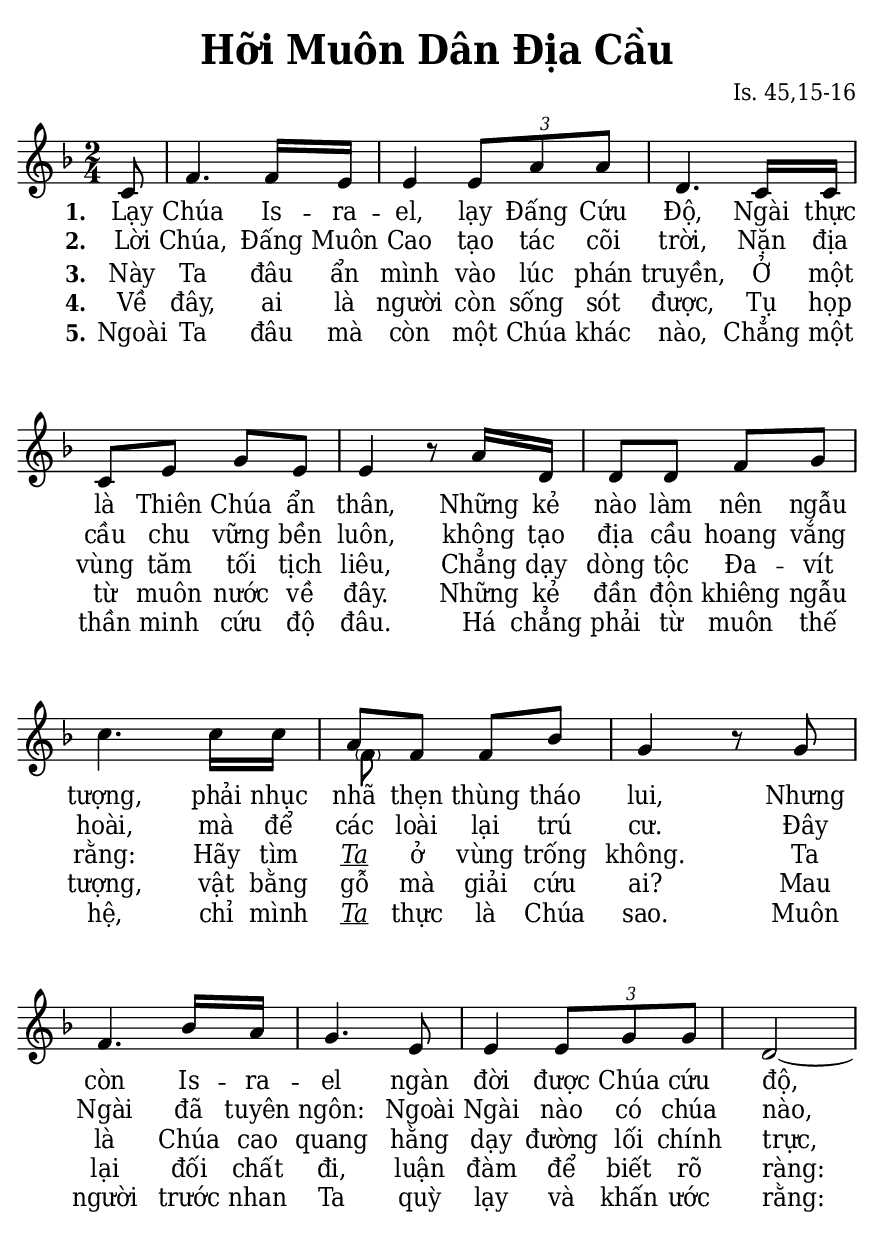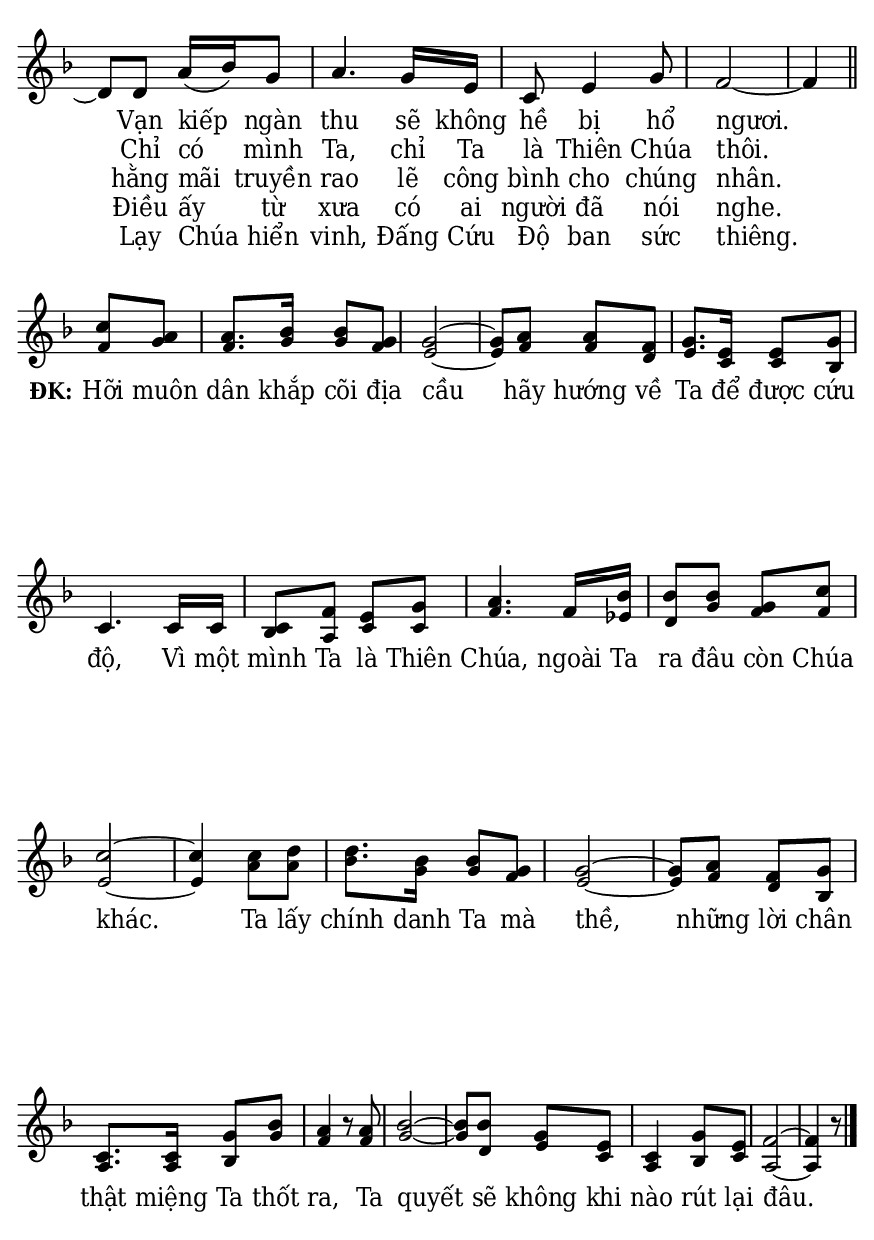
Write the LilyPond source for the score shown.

% Cài đặt chung\
\version "2.22.1"
\include "english.ly"

\header {
  title = \markup { \fontsize #1 "Hỡi Muôn Dân Địa Cầu" }
  composer = "Is. 45,15-16"
  %arranger = "Lm. Kim Long"
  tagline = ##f
}

% Nhạc phiên khúc
nhacPhienKhucSop = \relative c' {
  \partial 8 c8 |
  f4. f16 e |
  e4 \tuplet 3/2 { e8 a a } |
  d,4. c16 c |
  c8 e g e |
  e4 r8 a16 d, |
  d8 d f g |
  c4. c16 c
  <<
    {
      \voiceOne
      a8
    }
    \new Voice = "beSop" {
      \voiceTwo
      \stemDown
      \once \override NoteColumn.force-hshift = #1
      \parenthesize
      f8
    }
  >>
  \oneVoice
  f f bf |
  g4 r8 g |
  f4. bf16 a |
  g4. e8 |
  e4 \tuplet 3/2 { e8 g g  } |
  d2 ~ |
  d8 d a'16 (bf) g8 |
  a4. g16 e |
  c8 e4 g8 |
  f2 ~ |
  f4 \bar "||"
  
  c'8 a |
  a8. bf16 bf8 g |
  g2 ~ |
  g8 a a f |
  g8. e16 e8 g |
  c,4. c16 c |
  c8 f e g |
  a4. f16 bf |
  bf8 bf g8 c |
  c2 ~ |
  c4 c8 d |
  d8. bf16 bf8 g |
  g2 ~ |
  g8 a f g |
  c,8. c16 g'8 bf |
  a4 r8 a |
  bf2 ~ |
  bf8 bf g e |
  c4 g'8 e |
  f2 ~ |
  f4 r8 \bar "|."
}

nhacPhienKhucAlto = \relative c' {
  r8 |
  R2*17
  r4
  f8 g |
  f8. g16 g8 f |
  e2 ~ |
  e8 f f d |
  e8. c16 c8 bf |
  c4. c16 c |
  bf8 a c c |
  f4. f16 ef |
  d8 g f f |
  e2 ~ |
  e4 a8 a |
  bf8. g16 g8 f |
  e2 ~ |
  e8 f d bf |
  a8. a16 bf8 g' |
  f4 r8 f |
  g2 ~ |
  g8 d e c |
  a4 bf8 c |
  a2 ~ |
  a4 r8
}

% Lời phiên khúc
loiPhienKhucSop = \lyrics {
  <<
    {
      \set stanza = "1."
      Lạy Chúa Is -- ra -- el, lạy Đấng Cứu Độ,
      Ngài thực là Thiên Chúa ẩn thân,
      Những kẻ nào làm nên ngẫu tượng,
      phải nhục nhã thẹn thùng tháo lui,
      Nhưng còn Is -- ra -- el ngàn đời được Chúa cứu độ,
      Vạn kiếp ngàn thu sẽ không hề bị hổ ngươi.
    }
    \new Lyrics {
	    \set associatedVoice = "beSop"
	    \set stanza = "2."
	    Lời Chúa, Đấng Muôn Cao tạo tác cõi trời,
	    Nặn địa cầu chu vững bền luôn,
	    không tạo địa cầu hoang vắng hoài,
	    mà để các loài lại trú cư.
	    Đây Ngài đã tuyên ngôn:
	    Ngoài Ngài nào có chúa nào,
	    Chỉ có mình Ta, chỉ Ta là Thiên Chúa thôi.
    }
    \new Lyrics {
	    \set associatedVoice = "beSop"
	    \set stanza = "3."
	    Này Ta đâu ẩn mình vào lúc phán truyền,
	    Ở một vùng tăm tối tịch liêu,
	    Chẳng dạy dòng tộc Đa -- vít rằng:
	    Hãy tìm \markup { \italic \underline "Ta" }
	    ở vùng trống không.
	    Ta là Chúa cao quang hằng dạy đường lối chính trực,
	    hằng mãi truyền rao lẽ công bình cho chúng nhân.
    }
    \new Lyrics {
	    \set associatedVoice = "beSop"
	    \set stanza = "4."
	    Về đây, ai là người còn sống sót được,
	    Tụ họp từ muôn nước về đây.
	    Những kẻ đần độn khiêng ngẫu tượng,
	    vật bằng gỗ mà giải cứu ai?
	    Mau lại đối chất đi, luận đàm để biết rõ ràng:
	    Điều ấy từ xưa có ai người đã nói nghe.
    }
    \new Lyrics {
	    \set associatedVoice = "beSop"
	    \set stanza = "5."
	    Ngoài Ta đâu mà còn một Chúa khác nào,
	    Chẳng một thần minh cứu độ đâu.
	    Há chẳng phải từ muôn thế hệ,
	    chỉ mình \markup { \italic \underline "Ta" }
	    thực là Chúa sao.
	    Muôn người trước nhan Ta quỳ lạy và khấn ước rằng:
	    Lạy Chúa hiển vinh, Đấng Cứu Độ ban sức thiêng.
    }
  >>
  \set stanza = "ĐK:"
  Hỡi muôn dân khắp cõi địa cầu
  hãy hướng về Ta để được cứu độ,
  Vì một mình Ta là Thiên Chúa,
  ngoài Ta ra đâu còn Chúa khác.
  Ta lấy chính danh Ta mà thề,
  những lời chân thật miệng Ta thốt ra,
  Ta quyết sẽ không khi nào rút lại đâu.
}

% Dàn trang
\paper {
  #(set-paper-size "a5")
  top-margin = 3\mm
  bottom-margin = 3\mm
  left-margin = 3\mm
  right-margin = 3\mm
  indent = #0
  #(define fonts
	 (make-pango-font-tree "Deja Vu Serif Condensed"
	 		       "Deja Vu Serif Condensed"
			       "Deja Vu Serif Condensed"
			       (/ 20 20)))
  print-page-number = ##f
  page-count = 2
}

TongNhip = {
  \key f \major \time 2/4
  \set Timing.beamExceptions = #'()
  \set Timing.baseMoment = #(ly:make-moment 1/4)
}

% Đổi kích thước nốt cho bè phụ
notBePhu =
#(define-music-function (font-size music) (number? ly:music?)
   (for-some-music
     (lambda (m)
       (if (music-is-of-type? m 'rhythmic-event)
           (begin
             (set! (ly:music-property m 'tweaks)
                   (cons `(font-size . ,font-size)
                         (ly:music-property m 'tweaks)))
             #t)
           #f))
     music)
   music)

\score {
  \new ChoirStaff <<
    \new Staff \with {
        \consists "Merge_rests_engraver"
        printPartCombineTexts = ##f
      }
      <<
      \new Voice \TongNhip \partCombine 
        \nhacPhienKhucSop
        \notBePhu -1 { \nhacPhienKhucAlto }
      \new NullVoice = beSop \nhacPhienKhucSop
      \new Lyrics \lyricsto beSop \loiPhienKhucSop
      >>
  >>
  \layout {
    %\override Staff.TimeSignature.transparent = ##t
    \override Lyrics.LyricSpace.minimum-distance = #0.8
    \override Score.BarNumber.break-visibility = ##(#f #f #f)
    \override Score.SpacingSpanner.uniform-stretching = ##t
  } 
}
